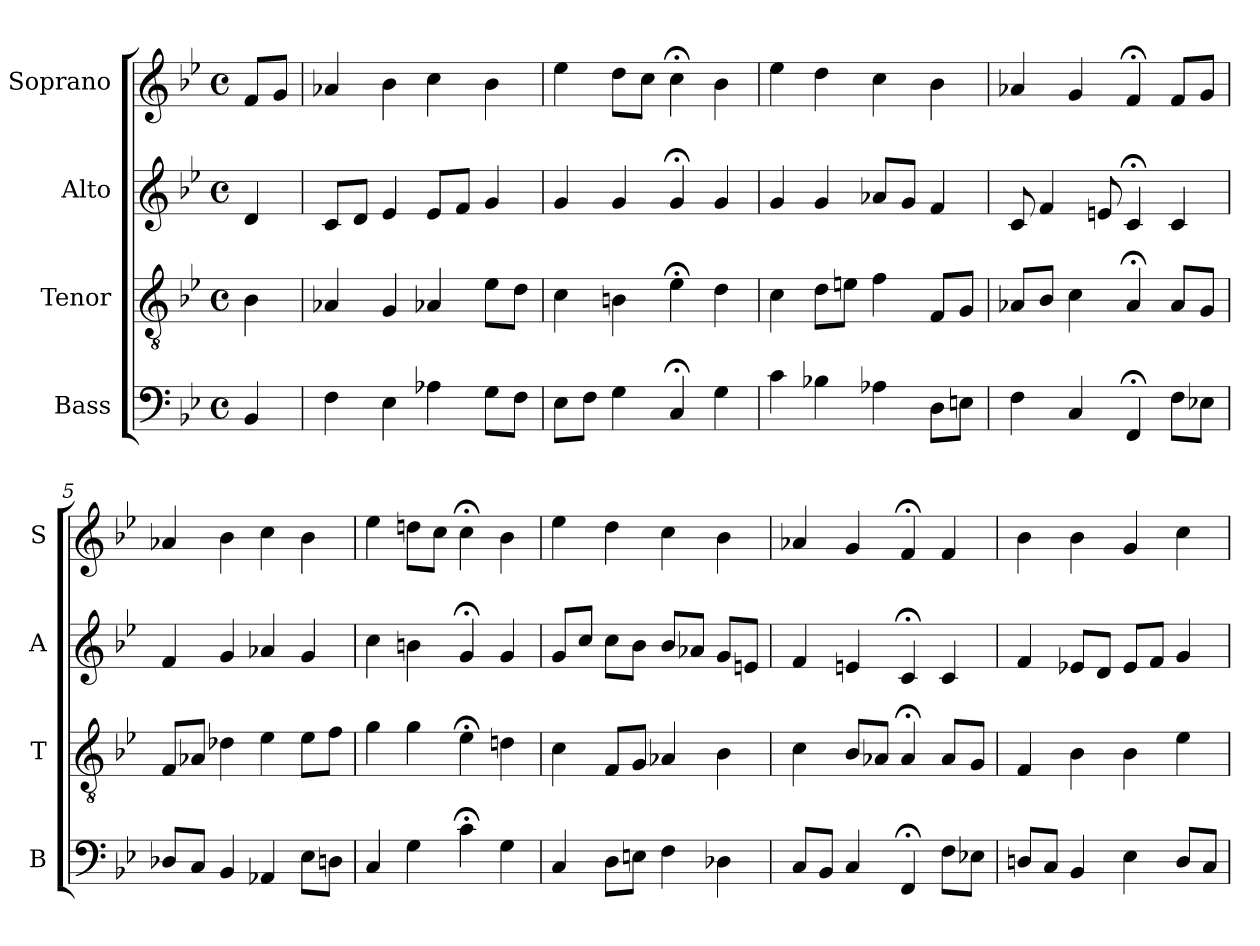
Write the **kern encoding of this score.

**kern	**kern	**kern	**kern
*part4	*part3	*part2	*part1
*staff4	*staff3	*staff2	*staff1
*I"Bass	*I"Tenor	*I"Alto	*I"Soprano
*I'B	*I'T	*I'A	*I'S
*clefF4	*clefGv2	*clefG2	*clefG2
*k[b-e-]	*k[b-e-]	*k[b-e-]	*k[b-e-]
*C:dor	*C:dor	*C:dor	*C:dor
*M4/4	*M4/4	*M4/4	*M4/4
*met(c)	*met(c)	*met(c)	*met(c)
*MM100	*MM100	*MM100	*MM100
=	=	=	=
4BB-	4B-	4d	8fL
.	.	.	8gJ
=1	=1	=1	=1
4F	4A-X	8cL	4a-X
.	.	8dJ	.
4E-	4G	4e-	4b-
4A-X	4A-X	8e-L	4cc
.	.	8fJ	.
8GL	8e-L	4g	4b-
8FJ	8dJ	.	.
=2	=2	=2	=2
8E-L	4c	4g	4ee-
8FJ	.	.	.
4G	4Bn	4g	8ddL
.	.	.	8ccJ
4C;<	4e-;<	4g;<	4cc;<
4G	4d	4g	4b-
=3	=3	=3	=3
4c	4c	4g	4ee-
4B-X	8dL	4g	4dd
.	8enJ	.	.
4A-X	4f	8a-XL	4cc
.	.	8gJ	.
8DL	8FL	4f	4b-
8EnJ	8GJ	.	.
=4	=4	=4	=4
4F	8A-XL	8c	4a-X
.	8B-J	4f	.
4C	4c	.	4g
.	.	8en	.
4FF;<	4A-;<	4c;<	4f;<
8FL	8A-L	4c	8fL
8E-XJ	8GJ	.	8gJ
=5	=5	=5	=5
8D-XL	8FL	4f	4a-X
8CJ	8A-XJ	.	.
4BB-	4d-X	4g	4b-
4AA-X	4e-	4a-X	4cc
8E-L	8e-L	4g	4b-
8DnJ	8fJ	.	.
=6	=6	=6	=6
4C	4g	4cc	4ee-
4G	4g	4bn	8ddnL
.	.	.	8ccJ
4c;<	4e-;<	4g;<	4cc;<
4G	4dn	4g	4b-
=7	=7	=7	=7
4C	4c	8gL	4ee-
.	.	8ccJ	.
8DL	8FL	8ccL	4dd
8EnJ	8GJ	8b-J	.
4F	4A-X	8b-L	4cc
.	.	8a-XJ	.
4D-X	4B-	8gL	4b-
.	.	8enJ	.
=8	=8	=8	=8
8CL	4c	4f	4a-X
8BB-J	.	.	.
4Ci	8B-iL	4eni	4gi
.	8A-XJ	.	.
4FF;<	4A-;<	4c;<	4f;<
8FL	8A-L	4c	4f
8E-XJ	8GJ	.	.
=9	=9	=9	=9
8DnL	4F	4f	4b-
8CJ	.	.	.
4BB-	4B-	8e-XL	4b-
.	.	8dJ	.
4E-	4B-	8e-L	4g
.	.	8fJ	.
8DL	4e-	4g	4cc
8CJ	.	.	.
=	=	=	=
*-	*-	*-	*-
